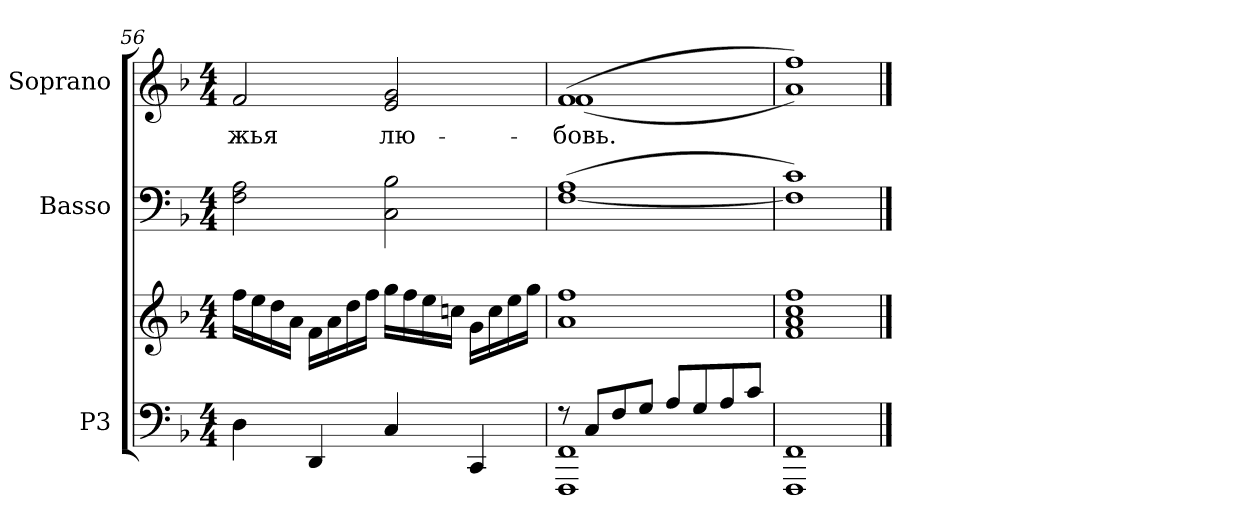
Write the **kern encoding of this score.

**kern	**kern	**kern	**kern	**text
*part3	*part3	*part2	*part1	*part1
*staff4	*staff3	*staff2	*staff1	*staff1
*I"P3	*	*I"Basso	*I"Soprano	*
*clefF4	*clefG2	*clefF4	*clefG2	*
*k[b-]	*k[b-]	*k[b-]	*k[b-]	*
*d:	*d:	*d:	*d:	*
*M4/4	*M4/4	*M4/4	*M4/4	*
=56	=56	=56	=56	=56
!	!	!	!	!LO:LY:b:color=#000000
4Di\	16ffi\LL	2Fi\ 2Ai	2fi/	-жья
.	16eei\	.	.	.
.	16ddi\	.	.	.
.	16ai\JJ	.	.	.
4DDi/	16fi\LL	.	.	.
.	16ai\	.	.	.
.	16ddi\	.	.	.
.	16ffi\JJ	.	.	.
!	!	!	!	!LO:LY:b:color=#000000
4Ci/	16ggi\LL	2Ci\ 2B-i	2ei/ 2gi	лю-
.	16ffi\	.	.	.
.	16eei\	.	.	.
.	16ccni\JJ	.	.	.
4CCi/	16gi\LL	.	.	.
.	16cci\	.	.	.
.	16eei\	.	.	.
.	16ggi\JJ	.	.	.
=57	=57	=57	=57	=57
*^	*	*	*	*
!	!	!	!	!	!LO:LY:b:color=#000000
*	*	*	*	*^	*
8r	1FFFi 1FFi	1ai 1ffi	([<1Fi 1Ai	(1fi	(1fi	-бовь.
8Ci/L	.	.	.	.	.	.
8Fi/	.	.	.	.	.	.
8Gi/J	.	.	.	.	.	.
8Ai/L	.	.	.	.	.	.
8Gi/	.	.	.	.	.	.
8Ai/	.	.	.	.	.	.
8ci/J	.	.	.	.	.	.
*v	*v	*	*	*	*	*
=58	=58	=58	=58	=58	=58
1FFFi 1FFi	1fi 1ai 1cci 1ffi	1Fi] 1ci)	1ffi)	1ai)	.
*	*	*	*v	*v	*
==	==	==	==	==
*-	*-	*-	*-	*-
